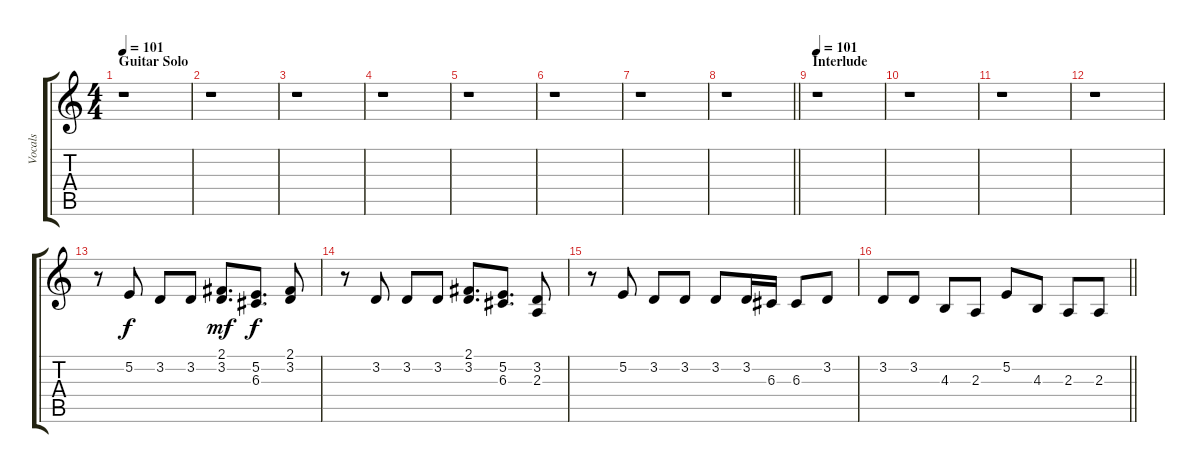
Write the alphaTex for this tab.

\track ("Vocals" "Vocals") {instrument tenorsax}
\staff {score tabs}
\tuning (E4 B3 G3 D3 A2 E2) {hide}
\ts (4 4)
\section ("" "Guitar Solo")
\tempo 101
\clef g2
\ks c
r.1{dy ppp} |
r.1 |
r.1 |
r.1 |
r.1 |
r.1 |
r.1 |
\barLineRight lightlight
r.1 |
\section ("" "Interlude")
\tempo 101
r.1 |
r.1 |
r.1 |
r.1 |
r.8 5.2.8{dy f} 3.2.8 3.2.8 (2.1 3.2).8{d dy mf} (5.2 6.3).8{d dy f} (2.1 3.2).8 |
r.8 3.2.8 3.2.8 3.2.8 (2.1 3.2).8{d} (5.2 6.3).8{d} (3.2 2.3).8 |
r.8 5.2.8 3.2.8 3.2.8 3.2.8 3.2.16 6.3.16 6.3.8 3.2.8 |
\barLineRight lightlight
3.2.8 3.2.8 4.3.8 2.3.8 5.2.8 4.3.8 2.3.8 2.3.8
